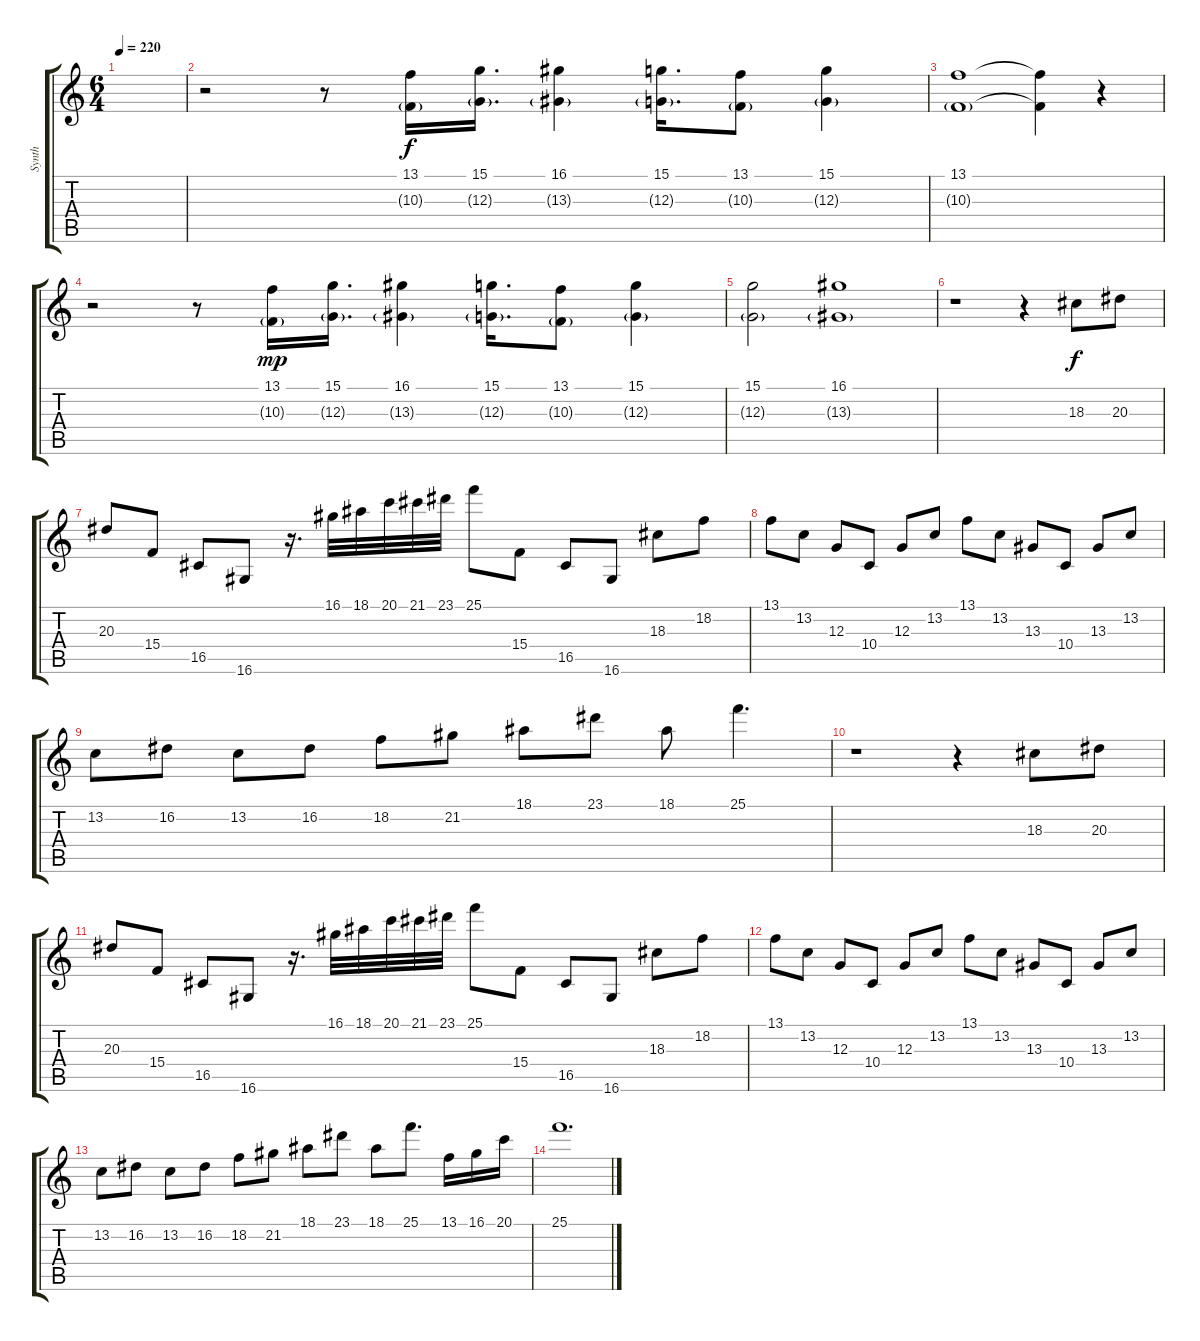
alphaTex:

\track ("Synth" "Synth") {instrument dulcimer}
\staff {score tabs}
\tuning (E4 B3 G3 D3 A2 E2) {hide}
\ts (6 4)
\tempo 220
\clef g2
\ks c
|
r.2{volume 11} r.8 (13.1 10.3{g}).16 (15.1 12.3{g}).16{d} (16.1 13.3{g}).4 (15.1 12.3{g}).16{d} (13.1 10.3{g}).8 (15.1 12.3{g}).4 |
(13.1 10.3{g}).1 (13.1{t} 10.3{t}).4{dy f} r.4 |
r.2 r.8 (13.1 10.3{g}).16{dy mp} (15.1 12.3{g}).16{d} (16.1 13.3{g}).4 (15.1 12.3{g}).16{d} (13.1 10.3{g}).8 (15.1 12.3{g}).4 |
(15.1 12.3{g}).2 (16.1 13.3{g}).1 |
r.1{volume 9 instrument dulcimer} r.4 18.3.8{dy f} 20.3.8 |
20.3.8 15.4.8 16.5.8 16.6.8 r.16{d} 16.1.32 18.1.32 20.1.32 21.1.32 23.1.32 25.1.8 15.4.8 16.5.8 16.6.8 18.3.8 18.2.8 |
13.1.8 13.2.8 12.3.8 10.4.8 12.3.8 13.2.8 13.1.8 13.2.8 13.3.8 10.4.8 13.3.8 13.2.8 |
13.2.8 16.2.8 13.2.8 16.2.8 18.2.8 21.2.8 18.1.8 23.1.8 18.1.8 25.1.4{d} |
r.1 r.4 18.3.8 20.3.8 |
20.3.8 15.4.8 16.5.8 16.6.8 r.16{d} 16.1.32 18.1.32 20.1.32 21.1.32 23.1.32 25.1.8 15.4.8 16.5.8 16.6.8 18.3.8 18.2.8 |
13.1.8 13.2.8 12.3.8 10.4.8 12.3.8 13.2.8 13.1.8 13.2.8 13.3.8 10.4.8 13.3.8 13.2.8 |
13.2.8 16.2.8 13.2.8 16.2.8 18.2.8 21.2.8 18.1.8 23.1.8 18.1.8 25.1.8{d} 13.1.16 16.1.16 20.1.16 |
25.1.1{d}
